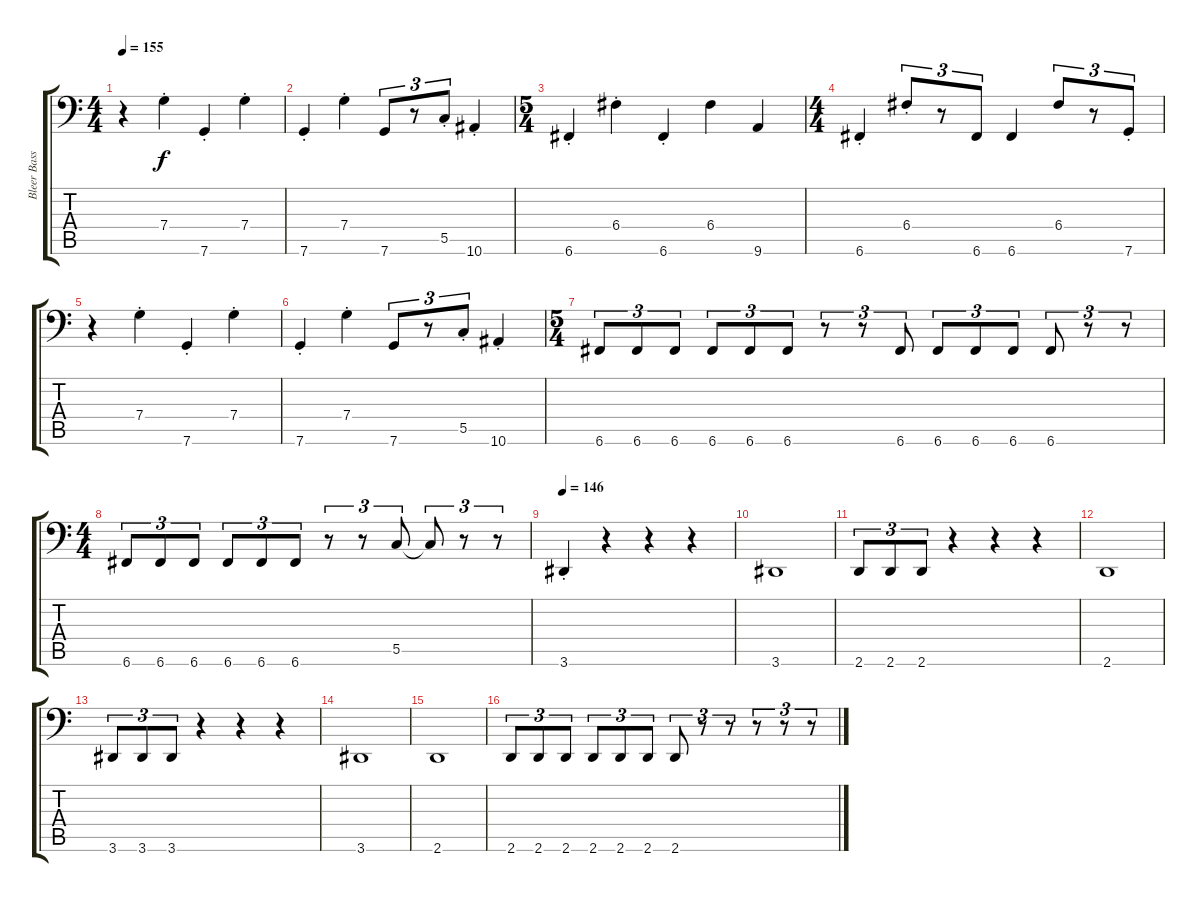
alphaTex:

\track ("Bleer Bass" "Bleer Bass") {instrument electricbasspick}
\staff {score tabs}
\tuning (D3 A2 F2 C2 G1 C1) {hide}
\ts (4 4)
\tempo 155
\clef f4
\ks c
r.4{dy f} 7.4{st}.4 7.6{st}.4 7.4{st}.4 |
7.6{st}.4 7.4{st}.4 7.6.8{tu (3 2)} r.8{tu (3 2)} 5.5{st}.8{tu (3 2)} 10.6{st}.4 |
\ts (5 4)
6.6{st}.4 6.4{st}.4 6.6{st}.4 6.4.4 9.6.4 |
\ts (4 4)
6.6{st}.4 6.4{st}.8{tu (3 2)} r.8{tu (3 2)} 6.6.8{tu (3 2)} 6.6.4 6.4.8{tu (3 2)} r.8{tu (3 2)} 7.6{st}.8{tu (3 2)} |
r.4 7.4{st}.4 7.6{st}.4 7.4{st}.4 |
7.6{st}.4 7.4{st}.4 7.6.8{tu (3 2)} r.8{tu (3 2)} 5.5{st}.8{tu (3 2)} 10.6{st}.4 |
\ts (5 4)
6.6.8{tu (3 2)} 6.6.8{tu (3 2)} 6.6.8{tu (3 2)} 6.6.8{tu (3 2)} 6.6.8{tu (3 2)} 6.6.8{tu (3 2)} r.8{tu (3 2)} r.8{tu (3 2)} 6.6.8{tu (3 2)} 6.6.8{tu (3 2)} 6.6.8{tu (3 2)} 6.6.8{tu (3 2)} 6.6.8{tu (3 2)} r.8{tu (3 2)} r.8{tu (3 2)} |
\ts (4 4)
6.6.8{tu (3 2)} 6.6.8{tu (3 2)} 6.6.8{tu (3 2)} 6.6.8{tu (3 2)} 6.6.8{tu (3 2)} 6.6.8{tu (3 2)} r.8{tu (3 2)} r.8{tu (3 2)} 5.5.8{tu (3 2)} 5.5{t}.8{tu (3 2)} r.8{tu (3 2)} r.8{tu (3 2)} |
\tempo 146
3.6{st}.4 r.4 r.4 r.4 |
3.6.1 |
2.6.8{tu (3 2)} 2.6.8{tu (3 2)} 2.6.8{tu (3 2)} r.4 r.4 r.4 |
2.6.1 |
3.6.8{tu (3 2)} 3.6.8{tu (3 2)} 3.6.8{tu (3 2)} r.4 r.4 r.4 |
3.6.1 |
2.6.1 |
2.6.8{tu (3 2)} 2.6.8{tu (3 2)} 2.6.8{tu (3 2)} 2.6.8{tu (3 2)} 2.6.8{tu (3 2)} 2.6.8{tu (3 2)} 2.6.8{tu (3 2)} r.8{tu (3 2)} r.8{tu (3 2)} r.8{tu (3 2)} r.8{tu (3 2)} r.8{tu (3 2)}
